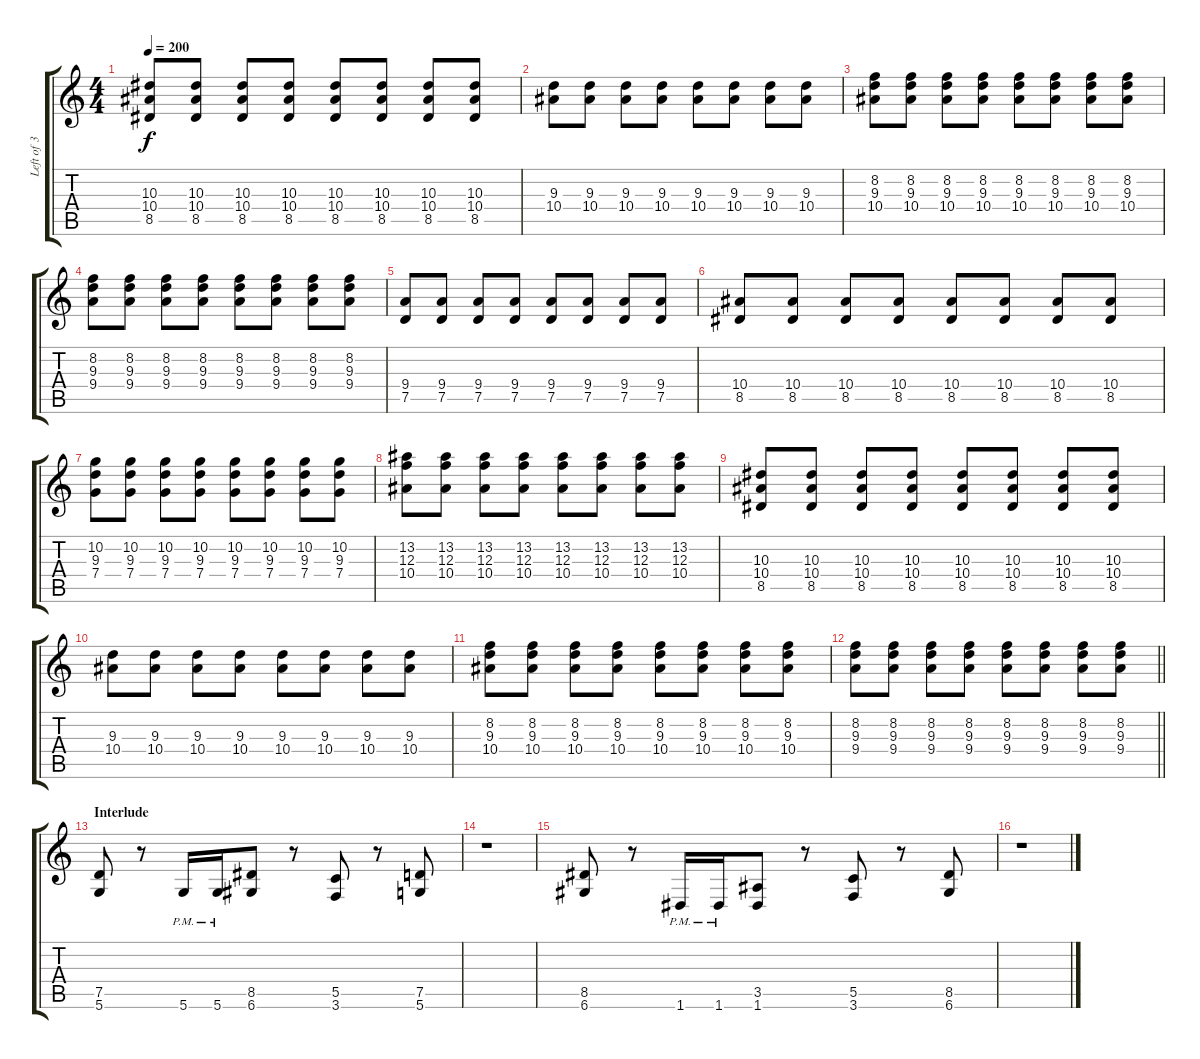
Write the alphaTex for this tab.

\track ("Left of 3" "Left of 3") {instrument overdrivenguitar}
\staff {score tabs}
\tuning (D4 A3 F3 C3 G2 D2) {hide}
\ts (4 4)
\tempo 200
\clef g2
\ks c
(10.3 10.4 8.5).8{dy f} (10.3 10.4 8.5).8 (10.3 10.4 8.5).8 (10.3 10.4 8.5).8 (10.3 10.4 8.5).8 (10.3 10.4 8.5).8 (10.3 10.4 8.5).8 (10.3 10.4 8.5).8 |
(9.3 10.4).8 (9.3 10.4).8 (9.3 10.4).8 (9.3 10.4).8 (9.3 10.4).8 (9.3 10.4).8 (9.3 10.4).8 (9.3 10.4).8 |
(8.2 9.3 10.4).8 (8.2 9.3 10.4).8 (8.2 9.3 10.4).8 (8.2 9.3 10.4).8 (8.2 9.3 10.4).8 (8.2 9.3 10.4).8 (8.2 9.3 10.4).8 (8.2 9.3 10.4).8 |
(8.2 9.3 9.4).8 (8.2 9.3 9.4).8 (8.2 9.3 9.4).8 (8.2 9.3 9.4).8 (8.2 9.3 9.4).8 (8.2 9.3 9.4).8 (8.2 9.3 9.4).8 (8.2 9.3 9.4).8 |
(9.4 7.5).8 (9.4 7.5).8 (9.4 7.5).8 (9.4 7.5).8 (9.4 7.5).8 (9.4 7.5).8 (9.4 7.5).8 (9.4 7.5).8 |
(10.4 8.5).8 (10.4 8.5).8 (10.4 8.5).8 (10.4 8.5).8 (10.4 8.5).8 (10.4 8.5).8 (10.4 8.5).8 (10.4 8.5).8 |
(10.2 9.3 7.4).8 (10.2 9.3 7.4).8 (10.2 9.3 7.4).8 (10.2 9.3 7.4).8 (10.2 9.3 7.4).8 (10.2 9.3 7.4).8 (10.2 9.3 7.4).8 (10.2 9.3 7.4).8 |
(13.2 12.3 10.4).8 (13.2 12.3 10.4).8 (13.2 12.3 10.4).8 (13.2 12.3 10.4).8 (13.2 12.3 10.4).8 (13.2 12.3 10.4).8 (13.2 12.3 10.4).8 (13.2 12.3 10.4).8 |
(10.3 10.4 8.5).8 (10.3 10.4 8.5).8 (10.3 10.4 8.5).8 (10.3 10.4 8.5).8 (10.3 10.4 8.5).8 (10.3 10.4 8.5).8 (10.3 10.4 8.5).8 (10.3 10.4 8.5).8 |
(9.3 10.4).8 (9.3 10.4).8 (9.3 10.4).8 (9.3 10.4).8 (9.3 10.4).8 (9.3 10.4).8 (9.3 10.4).8 (9.3 10.4).8 |
(8.2 9.3 10.4).8 (8.2 9.3 10.4).8 (8.2 9.3 10.4).8 (8.2 9.3 10.4).8 (8.2 9.3 10.4).8 (8.2 9.3 10.4).8 (8.2 9.3 10.4).8 (8.2 9.3 10.4).8 |
\barLineRight lightlight
(8.2 9.3 9.4).8 (8.2 9.3 9.4).8 (8.2 9.3 9.4).8 (8.2 9.3 9.4).8 (8.2 9.3 9.4).8 (8.2 9.3 9.4).8 (8.2 9.3 9.4).8 (8.2 9.3 9.4).8 |
\section ("" "Interlude")
(7.5 5.6).8 r.8 5.6{pm}.16 5.6{pm}.16 (8.5 6.6).8 r.8 (5.5 3.6).8 r.8 (7.5 5.6).8 |
r.1 |
(8.5 6.6).8 r.8 1.6{pm}.16 1.6{pm}.16 (3.5 1.6).8 r.8 (5.5 3.6).8 r.8 (8.5 6.6).8 |
r.1
